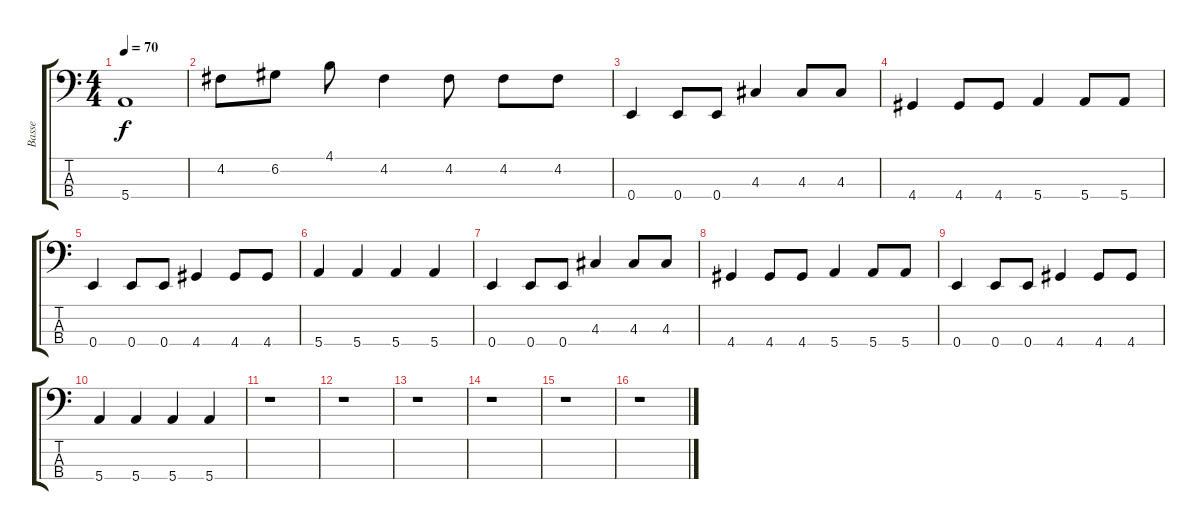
\track ("Basse" "Basse") {instrument electricbassfinger}
\staff {score tabs}
\tuning (G2 D2 A1 E1) {hide}
\ts (4 4)
\tempo 70
\clef f4
\ks c
5.4.1{dy f} |
4.2.8 6.2.8 4.1.8 4.2.4 4.2.8 4.2.8 4.2.8 |
0.4.4 0.4.8 0.4.8 4.3.4 4.3.8 4.3.8 |
4.4.4 4.4.8 4.4.8 5.4.4 5.4.8 5.4.8 |
0.4.4 0.4.8 0.4.8 4.4.4 4.4.8 4.4.8 |
5.4.4 5.4.4 5.4.4 5.4.4 |
0.4.4 0.4.8 0.4.8 4.3.4 4.3.8 4.3.8 |
4.4.4 4.4.8 4.4.8 5.4.4 5.4.8 5.4.8 |
0.4.4 0.4.8 0.4.8 4.4.4 4.4.8 4.4.8 |
5.4.4 5.4.4 5.4.4 5.4.4 |
r.1 |
r.1 |
r.1 |
r.1 |
r.1 |
r.1
